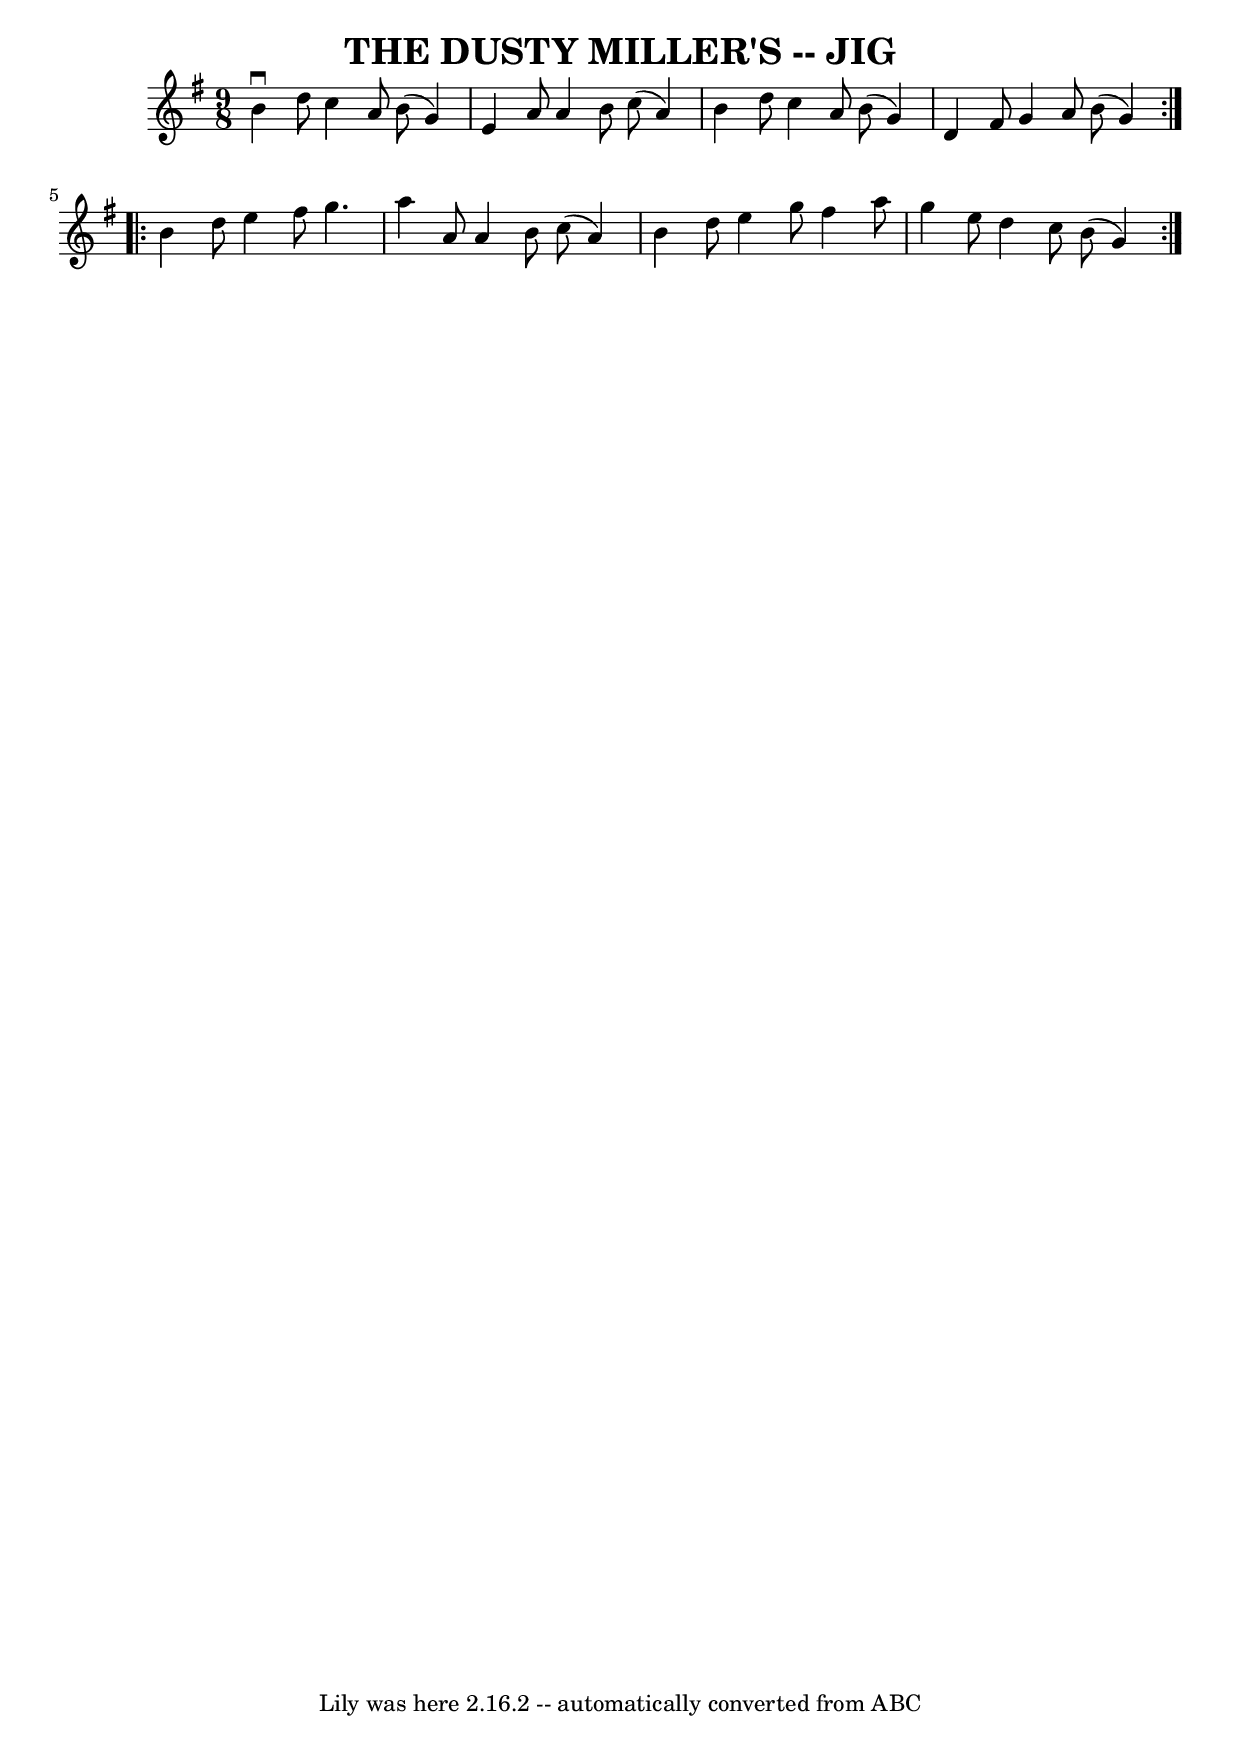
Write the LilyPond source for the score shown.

\version "2.16.2"
\include "Mammoth.ily"
\header {
  %% book = "Ryan's Mammoth Collection of Fiddle Tunes"
 crossRefNumber = "1"
 footnotes = ""
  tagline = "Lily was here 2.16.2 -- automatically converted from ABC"
  title = "THE DUSTY MILLER'S -- JIG"

}
voicedefault =  {



  \repeat volta 2 {

    \time 9/8 
    \key g \major b'4^\downbow d''8 c''4 a'8 b'8 (g'4)    |
 e'4 a'8 a'4 b'8 c''8 (a'4)   |
 b'4 d''8 c''4 a'8 b'8 (g'4)    |
 d'4 fs'8 g'4 a'8 
 b'8 (g'4)   
  }     
  \repeat volta 2 {
 b'4 d''8 e''4 fs''8 g''4.     |
 a''4 a'8 a'4 b'8 c''8 (a'4)   |
 b'4 d''8 e''4 g''8 fs''4 a''8     |
 g''4 e''8    
 d''4 c''8 b'8 (g'4)   
  }   

}

\score{
  <<

    \context Staff="default"
    {
      \voicedefault 
      
    }

  >>
  \layout {
    
  }
  \midi {
  }

}
